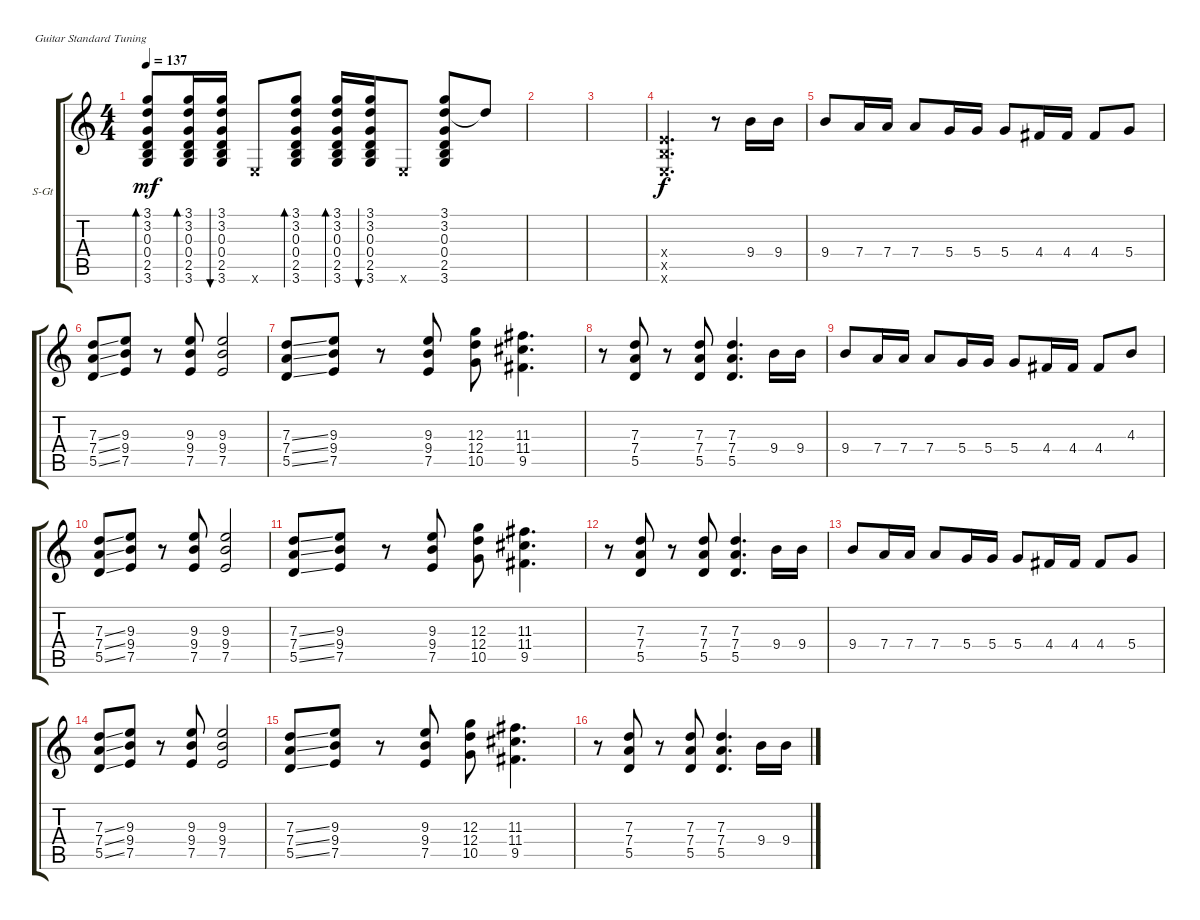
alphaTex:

\defaultSystemsLayout 4
\bracketExtendMode groupsimilarinstruments
\firstSystemTrackNameOrientation horizontal
\otherSystemsTrackNameOrientation horizontal
\track ("Steel Guitar" "S-Gt") {instrument acousticguitarsteel}
\staff {score tabs}
\tuning (E4 B3 G3 D3 A2 E2)
\ts (4 4)
\tempo 137
\clef g2
\ks c
(2.5 3.2 3.1 3.6 0.4 0.3).8{bd 30 dy mf} (2.5 3.1 3.2 3.6 0.4 0.3).16{bd 30} (2.5 0.4 0.3 3.2 3.1 3.6).16{bu 30} 0.6{x}.8 (2.5 0.4 0.3 3.2 3.1 3.6).8{bd 30} (2.5 0.4 0.3 3.2 3.1 3.6).16{bd 30} (2.5 0.4 0.3 3.2 3.1 3.6).16{bu 30} 0.6{x}.8 (0.4 0.3 3.2 3.1 2.5 3.6).8 3.2{t}.8 |
|
|
(2.4{x} 2.5{x} 0.6{x}).2{d dy f} r.8 9.4.16 9.4.16 |
9.4.8 7.4.16 7.4.16 7.4.8 5.4.16 5.4.16 5.4.8 4.4.16 4.4.16 4.4.8 5.4.8 |
(7.3{ss} 7.4{ss} 5.5{ss}).8 (9.3 9.4 7.5).8 r.8 (9.3 9.4 7.5).8 (9.3 9.4 7.5).2 |
(7.3{ss} 7.4{ss} 5.5{ss}).8 (9.3 9.4 7.5).8 r.8 (9.3 9.4 7.5).8 (12.3 12.4 10.5).8 (11.3 11.4 9.5).4{d} |
r.8 (7.3 7.4 5.5).8 r.8 (7.3 7.4 5.5).8 (7.3 7.4 5.5).4{d} 9.4.16 9.4.16 |
9.4.8 7.4.16 7.4.16 7.4.8 5.4.16 5.4.16 5.4.8 4.4.16 4.4.16 4.4.8 4.3.8 |
(7.3{ss} 7.4{ss} 5.5{ss}).8 (9.3 9.4 7.5).8 r.8 (9.3 9.4 7.5).8 (9.3 9.4 7.5).2 |
(7.3{ss} 7.4{ss} 5.5{ss}).8 (9.3 9.4 7.5).8 r.8 (9.3 9.4 7.5).8 (12.3 12.4 10.5).8 (11.3 11.4 9.5).4{d} |
r.8 (7.3 7.4 5.5).8 r.8 (7.3 7.4 5.5).8 (7.3 7.4 5.5).4{d} 9.4.16 9.4.16 |
9.4.8 7.4.16 7.4.16 7.4.8 5.4.16 5.4.16 5.4.8 4.4.16 4.4.16 4.4.8 5.4.8 |
(7.3{ss} 7.4{ss} 5.5{ss}).8 (9.3 9.4 7.5).8 r.8 (9.3 9.4 7.5).8 (9.3 9.4 7.5).2 |
(7.3{ss} 7.4{ss} 5.5{ss}).8 (9.3 9.4 7.5).8 r.8 (9.3 9.4 7.5).8 (12.3 12.4 10.5).8 (11.3 11.4 9.5).4{d} |
r.8 (7.3 7.4 5.5).8 r.8 (7.3 7.4 5.5).8 (7.3 7.4 5.5).4{d} 9.4.16 9.4.16
